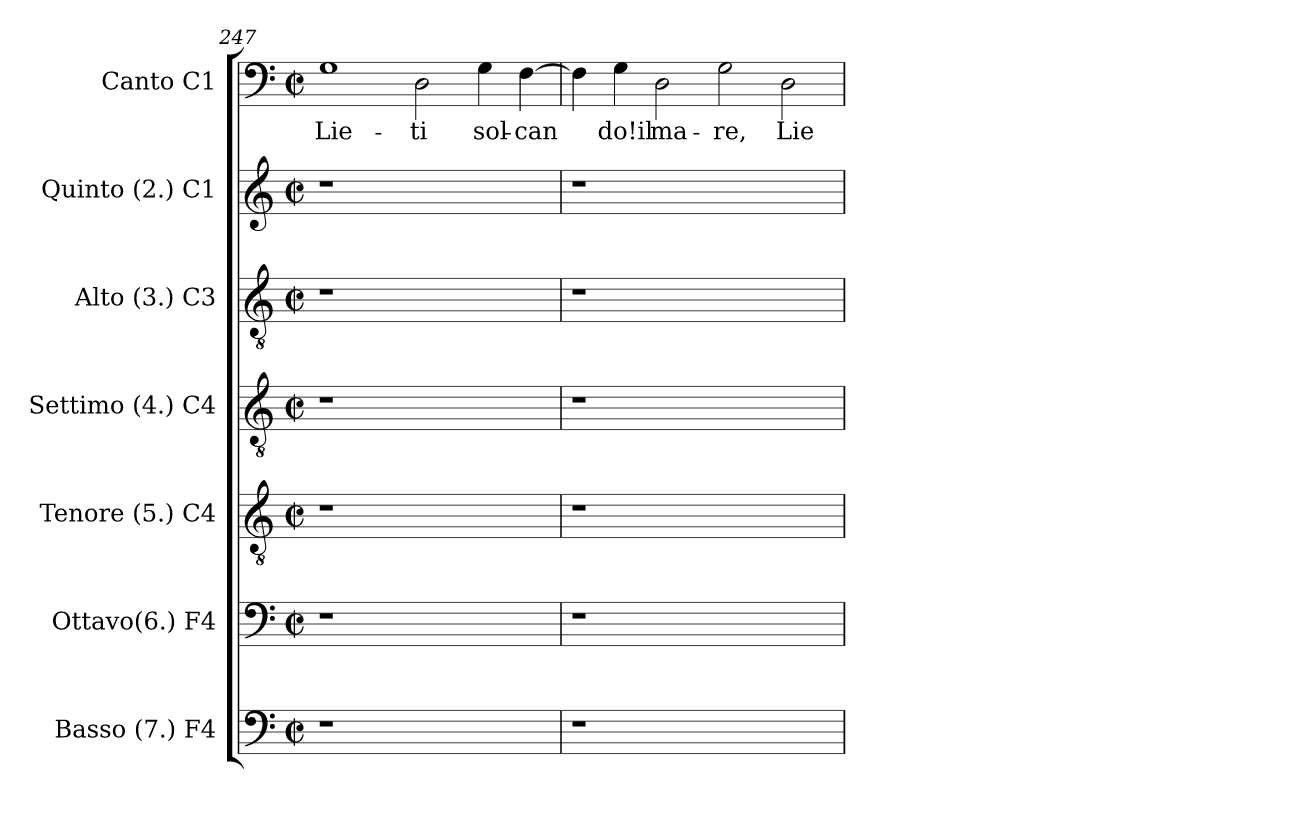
**kern	**kern	**kern	**kern	**kern	**kern	**kern	**text
*part7	*part6	*part5	*part4	*part3	*part2	*part1	*part1
*staff7	*staff6	*staff5	*staff4	*staff3	*staff2	*staff1	*staff1
*I"Basso (7.)  F4	*I"Ottavo(6.)  F4	*I"Tenore (5.)  C4	*I"Settimo (4.)  C4	*I"Alto (3.)  C3	*I"Quinto (2.)  C1	*I"Canto  C1	*
*	*	*I'T	*	*I'A	*	*I'C	*
*clefF4	*clefF4	*clefGv2	*clefGv2	*clefGv2	*clefG2	*clefF4	*
*k[]	*k[]	*k[]	*k[]	*k[]	*k[]	*k[]	*
*C:	*C:	*C:	*C:	*C:	*C:	*C:	*
*M2/2	*M2/2	*M2/2	*M2/2	*M2/2	*M2/2	*M2/2	*
*met(c|)	*met(c|)	*met(c|)	*met(c|)	*met(c|)	*met(c|)	*met(c|)	*
=247	=247	=247	=247	=247	=247	=247	=247
!	!	!	!	!	!	!	!LO:LY:b:cj
1r	1r	1r	1r	1r	1r	1G	Lie-
!	!	!	!	!	!	!	!LO:LY:b:cj
1ryy	1ryy	1ryy	1ryy	1ryy	1ryy	2D\	-ti
!	!	!	!	!	!	!	!LO:LY:b:cj
.	.	.	.	.	.	4G\	sol-
!	!	!	!	!	!	!	!LO:LY:b:cj
.	.	.	.	.	.	[>4F\	-can-
=248	=248	=248	=248	=248	=248	=248	=248
!	!	!	!	!	!	!	!LO:LY:b:cj
1r	1r	1r	1r	1r	1r	4F\]	--
!	!	!	!	!	!	!	!LO:LY:b:cj
.	.	.	.	.	.	4G\	-do!il
!	!	!	!	!	!	!	!LO:LY:b:cj
.	.	.	.	.	.	2D\	ma-
!	!	!	!	!	!	!	!LO:LY:b:cj
1ryy	1ryy	1ryy	1ryy	1ryy	1ryy	2G\	-re,
!	!	!	!	!	!	!	!LO:LY:b:cj
.	.	.	.	.	.	2D\	Lie-
=	=	=	=	=	=	=	=
*-	*-	*-	*-	*-	*-	*-	*-
